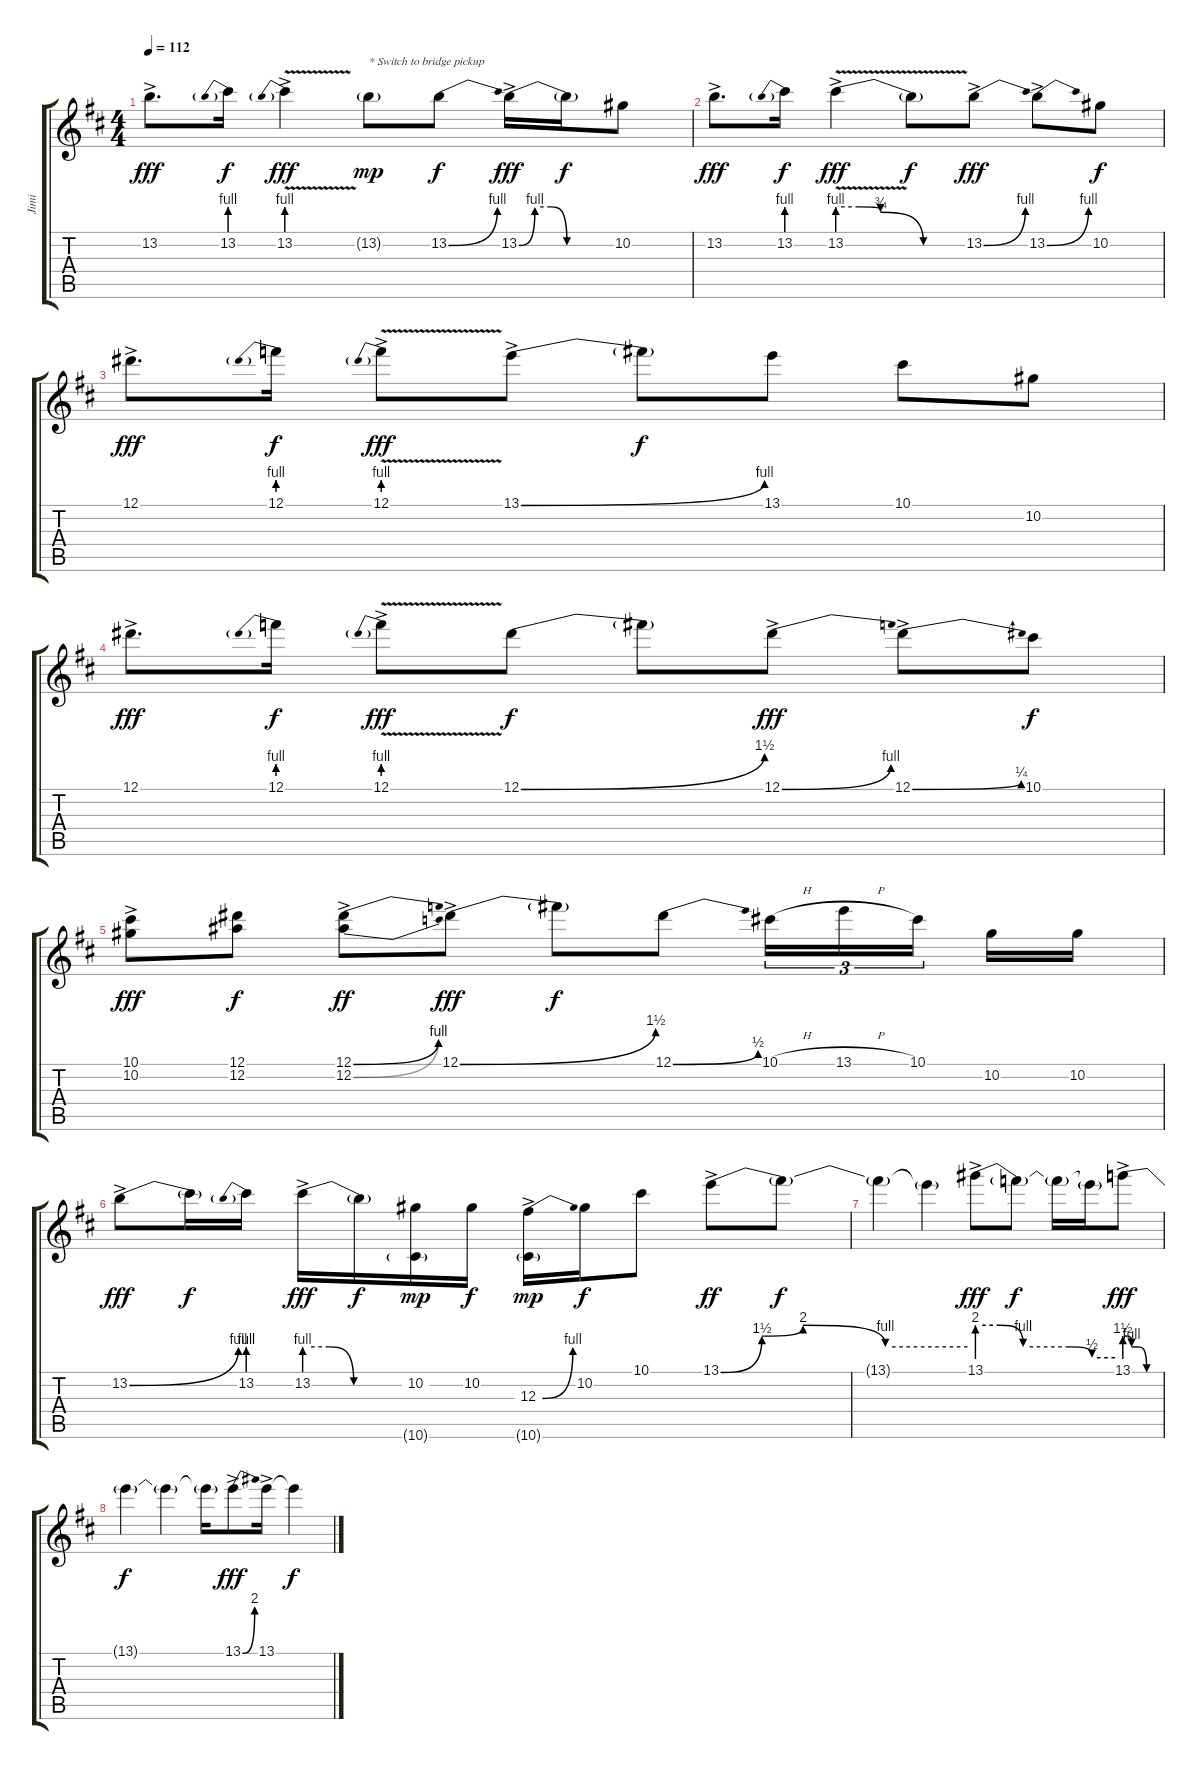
\track ("Jimi" "Jimi") {instrument distortionguitar}
\staff {score tabs}
\tuning (Eb4 Bb3 Gb3 Db3 Ab2 Eb2) {hide}
\ts (4 4)
\tempo 112
\clef g2
\ks d
13.2{ac}.8{d dy fff} 13.2{be (prebend 0 4 60 4)}.16{dy f} 13.2{be (prebend 0 4 60 4) v ac}.4{dy fff} 13.2{g}.8{txt "* Switch to bridge pickup" dy mp} 13.2{be (bend 0 0 60 4)}.8{dy f} 13.2{be (custom 0 0 10 4 20 4 30 0 60 0) ac}.16{dy fff} 13.2{t}.16{dy f} 10.2.8 |
13.2{ac}.8{d dy fff} 13.2{be (prebend 0 4 60 4)}.16{dy f} 13.2{be (custom 0 4 10 4 20 3 40 0 60 0) v ac}.4{dy fff} 13.2{t}.8{dy f} 13.2{be (bend 0 0 60 4) ac}.8{dy fff} 13.2{be (bend 0 0 60 4) ac}.8 10.2.8{dy f} |
12.1{ac}.8{d dy fff} 12.1{be (prebend 0 4 60 4)}.16{dy f} 12.1{be (prebend 0 4 60 4) v ac}.8{dy fff} 13.1{be (bend 0 0 60 4) ac}.8 13.1{t}.8{dy f} 13.1.8 10.1.8 10.2.8 |
12.1{ac}.8{d dy fff} 12.1{be (prebend 0 4 60 4)}.16{dy f} 12.1{be (prebend 0 4 60 4) v ac}.8{dy fff} 12.1{be (bend 0 0 60 6)}.8{dy f} 12.1{t}.8 12.1{be (bend 0 0 60 4) ac}.8{dy fff} 12.1{be (bend 0 0 60 1) ac}.8 10.1.8{dy f} |
(10.1{ac} 10.2{ac}).8{dy fff} (12.1 12.2).8{dy f} (12.1{be (bend 0 0 60 4) ac} 12.2{be (bend 0 0 60 4) ac}).8{dy ff} 12.1{be (bend 0 0 60 6) ac}.8{dy fff} 12.1{t}.8{dy f} 12.1{be (bend 0 0 60 2)}.8 10.1{h}.16{tu (3 2)} 13.1{h}.16{tu (3 2)} 10.1.16{tu (3 2) beam splitsecondary} 10.2.16 10.2.16 |
13.2{be (bend 0 0 60 4) ac}.8{dy fff} 13.2{t}.16{dy f} 13.2{be (prebend 0 4 60 4)}.16 13.2{be (custom 0 4 15 4 30 0 60 0) ac}.16{dy fff} 13.2{t}.16{dy f} (10.2 10.6{g}).16{dy mp} 10.2.16{dy f} (12.3{be (bend 0 0 60 4) ac} 10.6{g}).16{dy mp} 10.2.16{dy f} 10.1.8 13.1{be (custom 0 0 10 6 20 8 40 4 60 4) ac}.8{dy ff} 13.1{t}.8{dy f} |
13.1{t}.4 13.1{t}.4 13.1{be (custom 0 8 10 8 20 4 40 4 50 2 60 2) ac}.8{dy fff} 13.1{t}.8{dy f} 13.1{t}.16 13.1{t}.16 13.1{be (custom 0 6 5 6 12 4 23 4 38 0 60 0) ac}.8{dy fff} |
13.1{t}.4{dy f} 13.1{t}.4 13.1{t}.16 13.1{be (bend 0 0 60 8) ac}.8{dy fff} 13.1{ac}.16 13.1{t}.4{dy f}
